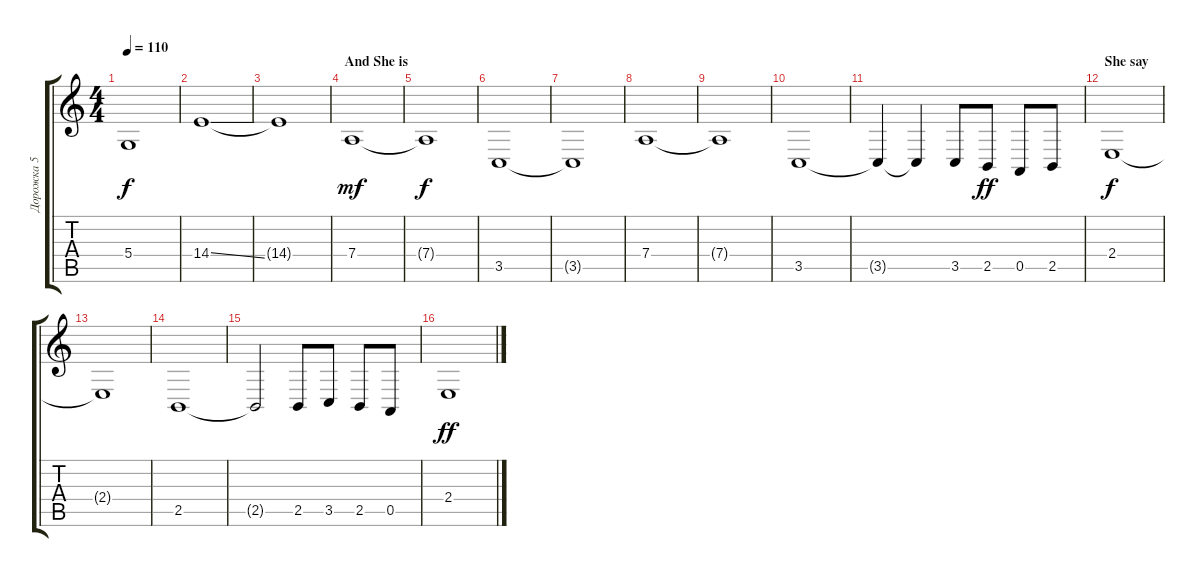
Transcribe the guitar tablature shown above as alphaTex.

\track ("Дорожка 5" "Дорожка 5") {instrument violin}
\staff {score tabs}
\tuning (E4 B3 G3 D3 A2 E2) {hide}
\ts (4 4)
\tempo 110
\clef g2
\ks c
5.4{t}.1{dy f} |
14.4{ss}.1 |
14.4{t}.1 |
\section ("" "And She is")
7.4.1{dy mf} |
7.4{t}.1{dy f} |
3.5.1 |
3.5{t}.1 |
7.4.1 |
7.4{t}.1 |
3.5.1 |
3.5{t}.4 3.5{t}.4 3.5.8 2.5.8{dy ff} 0.5.8 2.5.8 |
\section ("" "She say")
2.4.1{dy f} |
2.4{t}.1 |
2.5.1 |
2.5{t}.2 2.5.8 3.5.8 2.5.8 0.5.8 |
2.4.1{dy ff}
